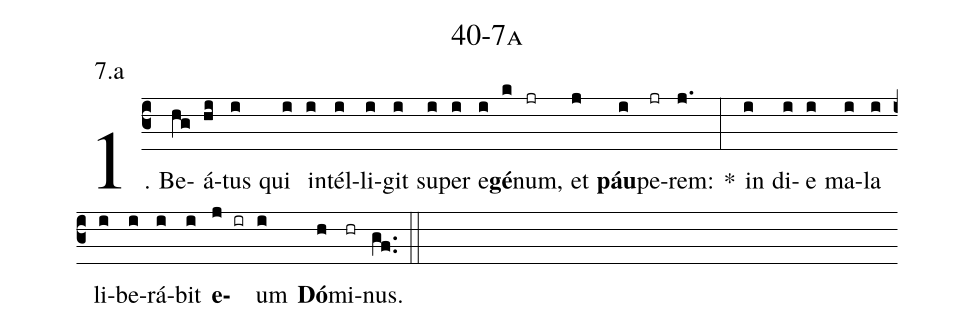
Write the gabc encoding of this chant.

name: 40-7a;
annotation: 7.a;
%%
(c3)1. Be(hg)á(hi)tus(i) qui(i) in(i)tél(i)li(i)git(i) su(i)per(i) e(i)<b>gé</b>(k)num,(jr) et(j) <b>páu</b>(i)pe(jr)rem:(j.) *(:) in(i) di(i)e(i) ma(i)la(i) li(i)be(i)rá(i)bit(i) <b>e</b>(j ir)um(i) <b>Dó</b>(h)mi(hr)nus.(gf..) (::)
